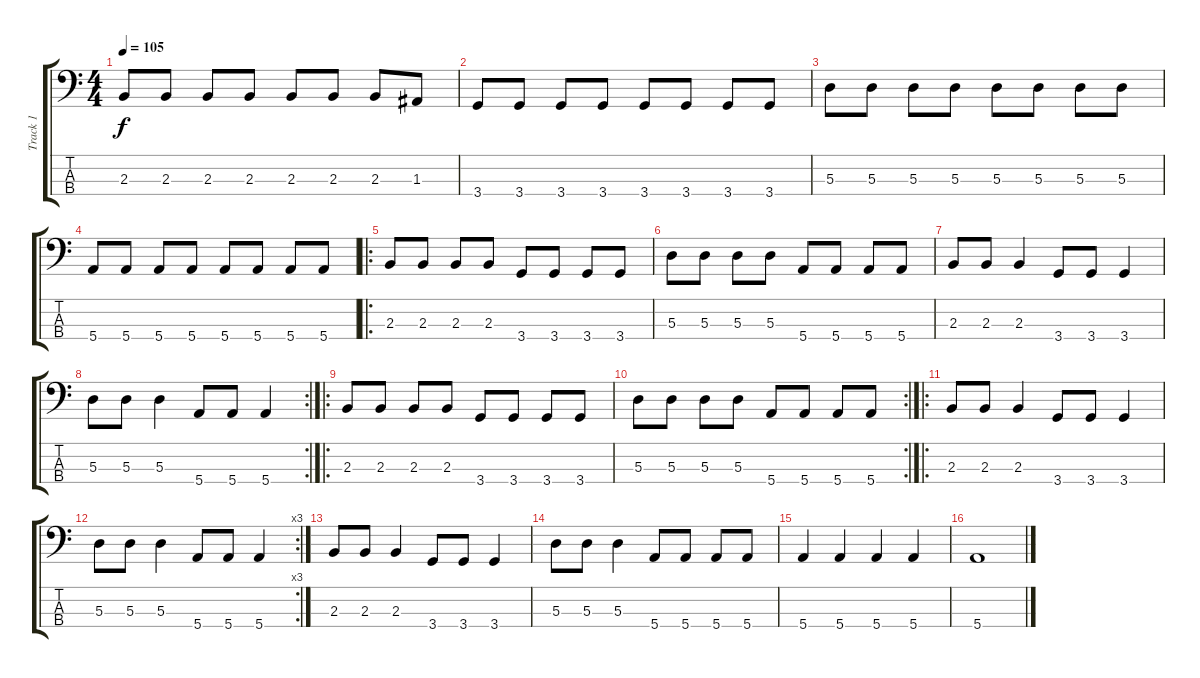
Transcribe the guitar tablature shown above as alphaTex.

\track ("Track 1" "Track 1") {instrument slapbass1}
\staff {score tabs}
\tuning (G2 D2 A1 E1) {hide}
\ts (4 4)
\tempo 105
\clef f4
\ks c
2.3.8{dy f} 2.3.8 2.3.8 2.3.8 2.3.8 2.3.8 2.3.8 1.3.8 |
3.4.8 3.4.8 3.4.8 3.4.8 3.4.8 3.4.8 3.4.8 3.4.8 |
5.3.8 5.3.8 5.3.8 5.3.8 5.3.8 5.3.8 5.3.8 5.3.8 |
5.4.8 5.4.8 5.4.8 5.4.8 5.4.8 5.4.8 5.4.8 5.4.8 |
\ro
2.3.8 2.3.8 2.3.8 2.3.8 3.4.8 3.4.8 3.4.8 3.4.8 |
5.3.8 5.3.8 5.3.8 5.3.8 5.4.8 5.4.8 5.4.8 5.4.8 |
2.3.8 2.3.8 2.3.4 3.4.8 3.4.8 3.4.4 |
\rc 2
5.3.8 5.3.8 5.3.4 5.4.8 5.4.8 5.4.4 |
\ro
2.3.8 2.3.8 2.3.8 2.3.8 3.4.8 3.4.8 3.4.8 3.4.8 |
\rc 2
5.3.8 5.3.8 5.3.8 5.3.8 5.4.8 5.4.8 5.4.8 5.4.8 |
\ro
2.3.8 2.3.8 2.3.4 3.4.8 3.4.8 3.4.4 |
\rc 3
5.3.8 5.3.8 5.3.4 5.4.8 5.4.8 5.4.4 |
2.3.8 2.3.8 2.3.4 3.4.8 3.4.8 3.4.4 |
5.3.8 5.3.8 5.3.4 5.4.8 5.4.8 5.4.8 5.4.8 |
5.4.4 5.4.4 5.4.4 5.4.4 |
5.4.1
